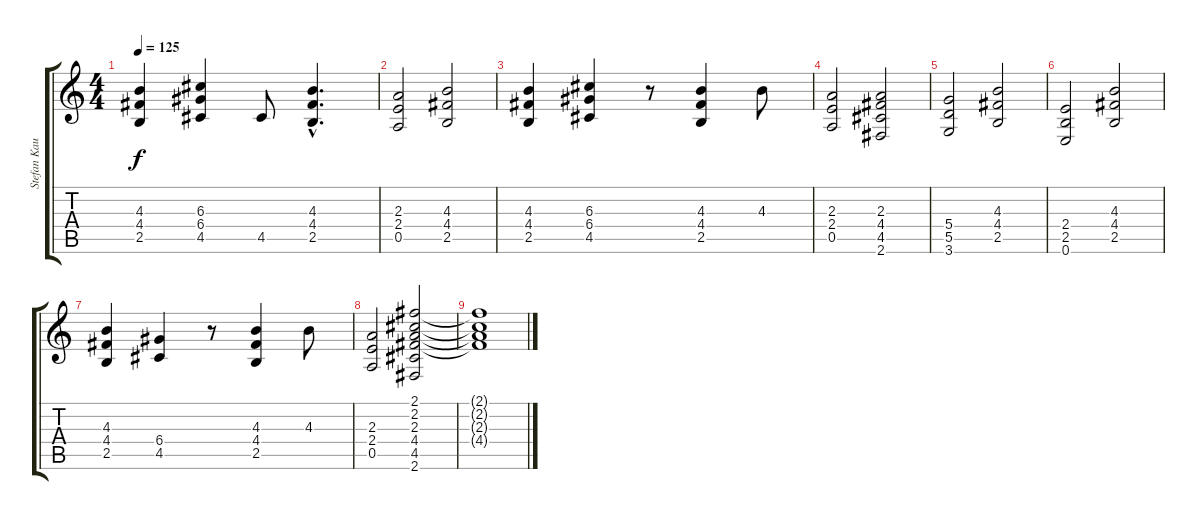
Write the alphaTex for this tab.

\track ("Stefan Kaufmann - -guitar" "Stefan Kau") {instrument distortionguitar}
\staff {score tabs}
\tuning (E4 B3 G3 D3 A2 E2) {hide}
\ts (4 4)
\tempo 125
\clef g2
\ks c
(4.3 4.4 2.5).4{dy f} (6.3 6.4 4.5).4 4.5.8 (4.3{hac} 4.4{hac} 2.5{hac}).4{d} |
(2.3 2.4 0.5).2 (4.3 4.4 2.5).2 |
(4.3 4.4 2.5).4 (6.3 6.4 4.5).4 r.8 (4.3 4.4 2.5).4 4.3.8 |
(2.3 2.4 0.5).2 (2.3 4.4 4.5 2.6).2 |
(5.4 5.5 3.6).2 (4.3 4.4 2.5).2 |
(2.4 2.5 0.6).2 (4.3 4.4 2.5).2 |
(4.3 4.4 2.5).4 (6.4 4.5).4 r.8 (4.3 4.4 2.5).4 4.3.8 |
(2.3 2.4 0.5).2 (2.1 2.2 2.3 4.4 4.5 2.6).2 |
(2.1{t} 2.2{t} 2.3{t} 4.4{t}).1
